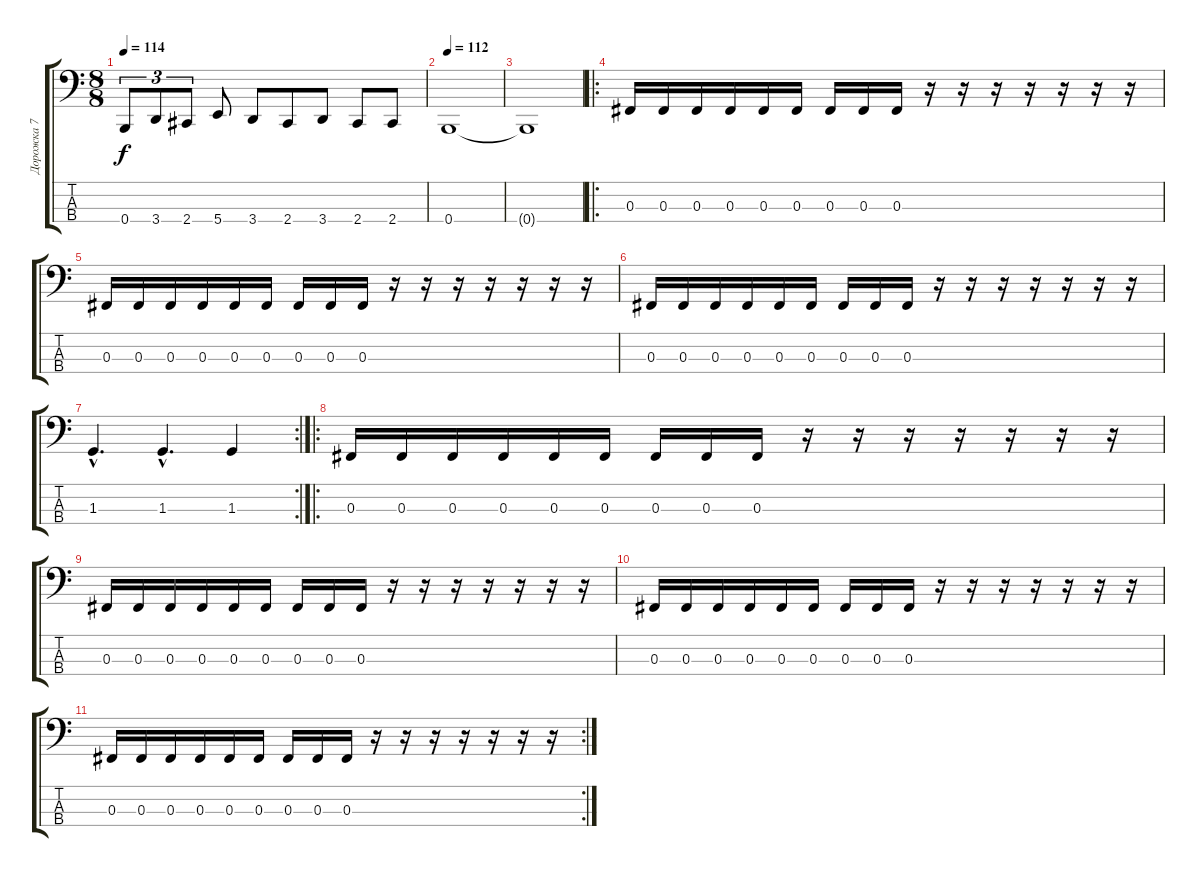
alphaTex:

\track ("Дорожка 7" "Дорожка 7") {instrument electricbasspick}
\staff {score tabs}
\tuning (E2 B1 Gb1 B0) {hide}
\ts (8 8)
\tempo 114
\clef f4
\ks c
0.4.8{tu (3 2) dy f} 3.4.8{tu (3 2)} 2.4.8{tu (3 2)} 5.4.8 3.4.8 2.4.8 3.4.8 2.4.8 2.4.8 |
\tempo 112
0.4.1 |
0.4{t}.1 |
\ro
0.3.16 0.3.16 0.3.16 0.3.16 0.3.16 0.3.16 0.3.16 0.3.16 0.3.16 r.16 r.16 r.16 r.16 r.16 r.16 r.16 |
0.3.16 0.3.16 0.3.16 0.3.16 0.3.16 0.3.16 0.3.16 0.3.16 0.3.16 r.16 r.16 r.16 r.16 r.16 r.16 r.16 |
0.3.16 0.3.16 0.3.16 0.3.16 0.3.16 0.3.16 0.3.16 0.3.16 0.3.16 r.16 r.16 r.16 r.16 r.16 r.16 r.16 |
\rc 2
1.3{hac}.4{d} 1.3{hac}.4{d} 1.3.4 |
\ro
0.3.16 0.3.16 0.3.16 0.3.16 0.3.16 0.3.16 0.3.16 0.3.16 0.3.16 r.16 r.16 r.16 r.16 r.16 r.16 r.16 |
0.3.16 0.3.16 0.3.16 0.3.16 0.3.16 0.3.16 0.3.16 0.3.16 0.3.16 r.16 r.16 r.16 r.16 r.16 r.16 r.16 |
0.3.16 0.3.16 0.3.16 0.3.16 0.3.16 0.3.16 0.3.16 0.3.16 0.3.16 r.16 r.16 r.16 r.16 r.16 r.16 r.16 |
\rc 2
0.3.16 0.3.16 0.3.16 0.3.16 0.3.16 0.3.16 0.3.16 0.3.16 0.3.16 r.16 r.16 r.16 r.16 r.16 r.16 r.16
